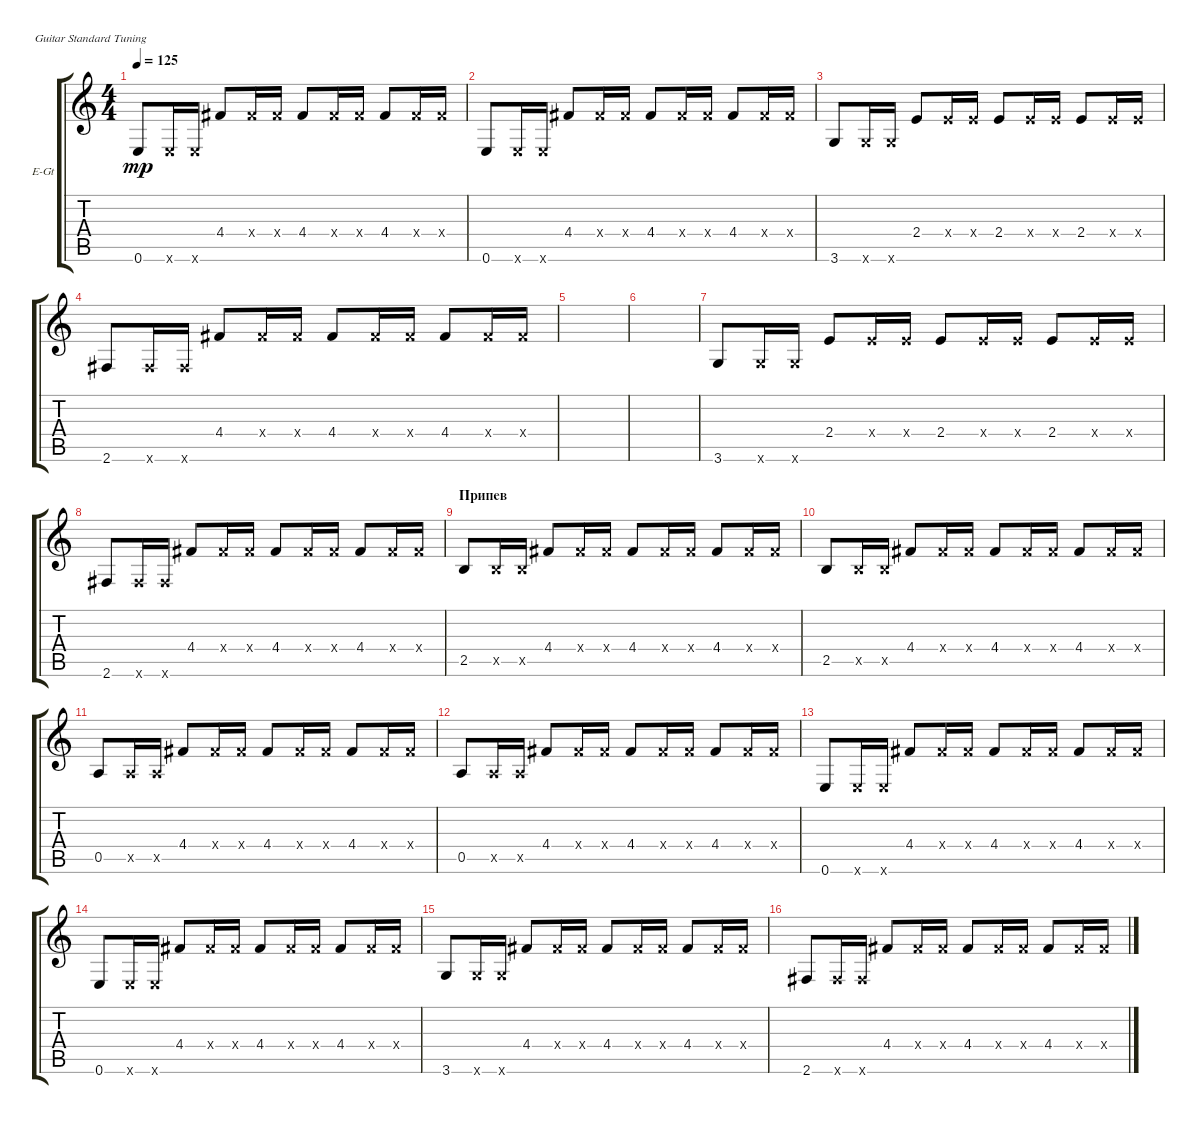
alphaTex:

\defaultSystemsLayout 4
\bracketExtendMode groupsimilarinstruments
\firstSystemTrackNameOrientation horizontal
\otherSystemsTrackNameOrientation horizontal
\track ("Electric Guitar" "E-Gt") {instrument overdrivenguitar}
\staff {score tabs}
\tuning (E4 B3 G3 D3 A2 E2)
\ts (4 4)
\tempo 125
\clef g2
\ks c
0.6.8{dy mp} 0.6{x}.16 0.6{x}.16 4.4.8 4.4{x}.16 4.4{x}.16 4.4.8 4.4{x}.16 4.4{x}.16 4.4.8 4.4{x}.16 4.4{x}.16 |
0.6.8 0.6{x}.16 0.6{x}.16 4.4.8 4.4{x}.16 4.4{x}.16 4.4.8 4.4{x}.16 4.4{x}.16 4.4.8 4.4{x}.16 4.4{x}.16 |
3.6.8 3.6{x}.16 3.6{x}.16 2.4.8 2.4{x}.16 2.4{x}.16 2.4.8 2.4{x}.16 2.4{x}.16 2.4.8 2.4{x}.16 2.4{x}.16 |
2.6.8 2.6{x}.16 2.6{x}.16 4.4.8 4.4{x}.16 4.4{x}.16 4.4.8 4.4{x}.16 4.4{x}.16 4.4.8 4.4{x}.16 4.4{x}.16 |
|
|
3.6.8 3.6{x}.16 3.6{x}.16 2.4.8 2.4{x}.16 2.4{x}.16 2.4.8 2.4{x}.16 2.4{x}.16 2.4.8 2.4{x}.16 2.4{x}.16 |
2.6.8 2.6{x}.16 2.6{x}.16 4.4.8 4.4{x}.16 4.4{x}.16 4.4.8 4.4{x}.16 4.4{x}.16 4.4.8 4.4{x}.16 4.4{x}.16 |
\section ("" "Припев")
2.5.8 2.5{x}.16 2.5{x}.16 4.4.8 4.4{x}.16 4.4{x}.16 4.4.8 4.4{x}.16 4.4{x}.16 4.4.8 4.4{x}.16 4.4{x}.16 |
2.5.8 2.5{x}.16 2.5{x}.16 4.4.8 4.4{x}.16 4.4{x}.16 4.4.8 4.4{x}.16 4.4{x}.16 4.4.8 4.4{x}.16 4.4{x}.16 |
0.5.8 0.5{x}.16 0.5{x}.16 4.4.8 4.4{x}.16 4.4{x}.16 4.4.8 4.4{x}.16 4.4{x}.16 4.4.8 4.4{x}.16 4.4{x}.16 |
0.5.8 0.5{x}.16 0.5{x}.16 4.4.8 4.4{x}.16 4.4{x}.16 4.4.8 4.4{x}.16 4.4{x}.16 4.4.8 4.4{x}.16 4.4{x}.16 |
0.6.8 0.6{x}.16 0.6{x}.16 4.4.8 4.4{x}.16 4.4{x}.16 4.4.8 4.4{x}.16 4.4{x}.16 4.4.8 4.4{x}.16 4.4{x}.16 |
0.6.8 0.6{x}.16 0.6{x}.16 4.4.8 4.4{x}.16 4.4{x}.16 4.4.8 4.4{x}.16 4.4{x}.16 4.4.8 4.4{x}.16 4.4{x}.16 |
3.6.8 3.6{x}.16 3.6{x}.16 4.4.8 4.4{x}.16 4.4{x}.16 4.4.8 4.4{x}.16 4.4{x}.16 4.4.8 4.4{x}.16 4.4{x}.16 |
2.6.8 2.6{x}.16 2.6{x}.16 4.4.8 4.4{x}.16 4.4{x}.16 4.4.8 4.4{x}.16 4.4{x}.16 4.4.8 4.4{x}.16 4.4{x}.16
